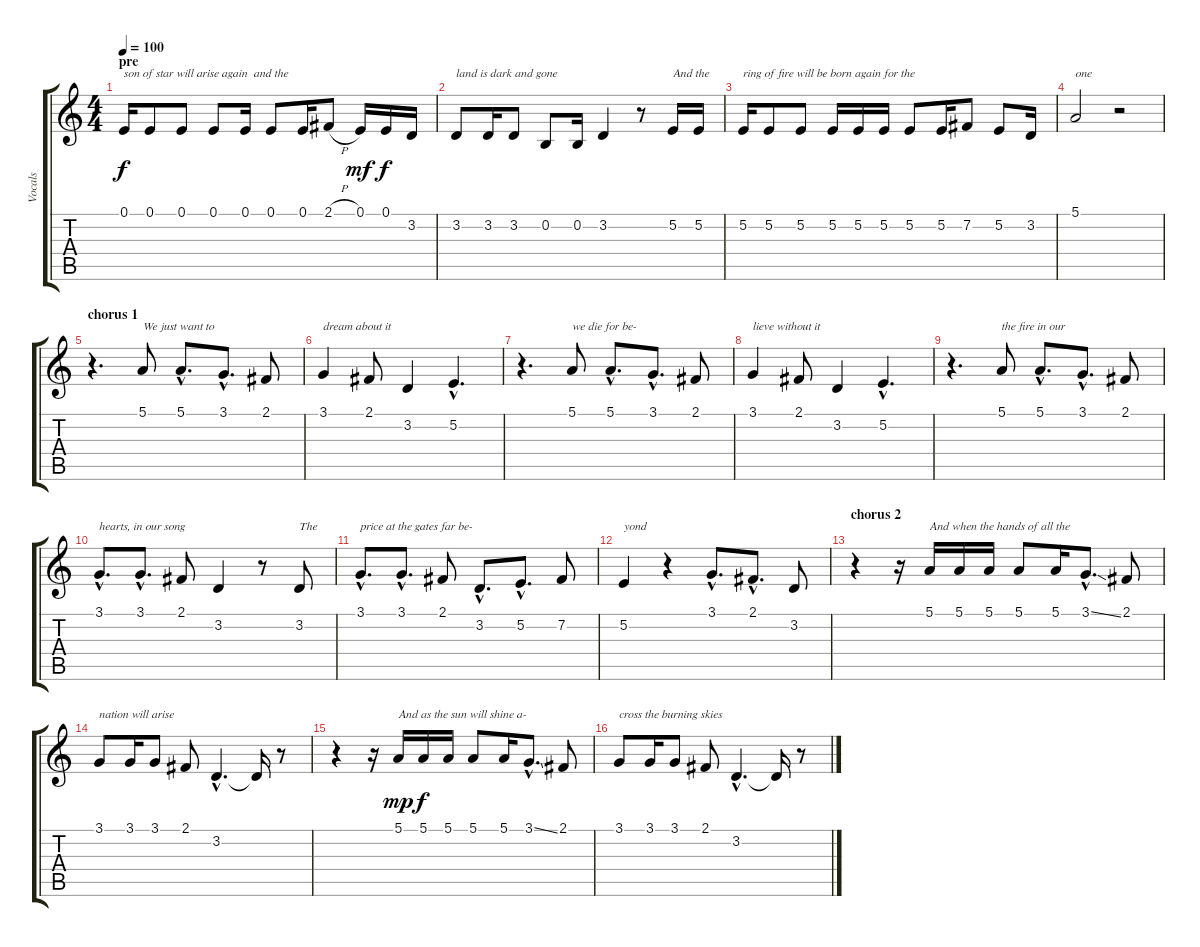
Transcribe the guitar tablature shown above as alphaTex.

\track ("Vocals" "Vocals") {instrument frenchhorn}
\staff {score tabs}
\tuning (E4 B3 G3 D3 A2 E2) {hide}
\ts (4 4)
\section ("" "pre")
\tempo 100
\clef g2
\ks c
0.1.16{txt "son of star will arise again  and the" dy f} 0.1.8 0.1.8 0.1.8 0.1.16 0.1.8 0.1.16 2.1{h}.8 0.1.16{dy mf} 0.1.16{dy f} 3.2.16 |
3.2.8{txt "land is dark and gone"} 3.2.16 3.2.8 0.2.8 0.2.16 3.2.4 r.8 5.2.16{txt "And the"} 5.2.16 |
5.2.16{txt "ring of fire will be born again for the"} 5.2.8 5.2.8 5.2.16 5.2.16 5.2.16 5.2.8 5.2.16 7.2.8 5.2.8 3.2.16 |
5.1.2{txt "one"} r.2 |
\section ("" "chorus 1")
r.4{d} 5.1.8{txt "We just want to"} 5.1{hac}.8{d} 3.1{hac}.8{d} 2.1.8 |
3.1.4{txt "dream about it"} 2.1.8 3.2.4 5.2{hac}.4{d} |
r.4{d} 5.1.8{txt "we die for be-"} 5.1{hac}.8{d} 3.1{hac}.8{d} 2.1.8 |
3.1.4{txt "lieve without it"} 2.1.8 3.2.4 5.2{hac}.4{d} |
r.4{d} 5.1.8{txt "the fire in our"} 5.1{hac}.8{d} 3.1{hac}.8{d} 2.1.8 |
3.1{hac}.8{d txt "hearts, in our song"} 3.1{hac}.8{d} 2.1.8 3.2.4 r.8 3.2.8{txt "The"} |
3.1{hac}.8{d txt "price at the gates far be-"} 3.1{hac}.8{d} 2.1.8 3.2{hac}.8{d} 5.2{hac}.8{d} 7.2.8 |
5.2.4{txt "yond"} r.4 3.1{hac}.8{d} 2.1{hac}.8{d} 3.2.8 |
\section ("" "chorus 2")
r.4 r.16 5.1.16{txt "And when the hands of all the"} 5.1.16 5.1.16 5.1.8 5.1.16 3.1{ss hac}.8{d} 2.1.8 |
3.1.8{txt "nation will arise"} 3.1.16 3.1.8 2.1.8 3.2{hac}.4{d} 3.2{t}.16 r.8 |
r.4 r.16 5.1.16{txt "And as the sun will shine a-" dy mp} 5.1.16{dy f} 5.1.16 5.1.8 5.1.16 3.1{ss hac}.8{d} 2.1.8 |
3.1.8{txt "cross the burning skies"} 3.1.16 3.1.8 2.1.8 3.2{hac}.4{d} 3.2{t}.16 r.8
